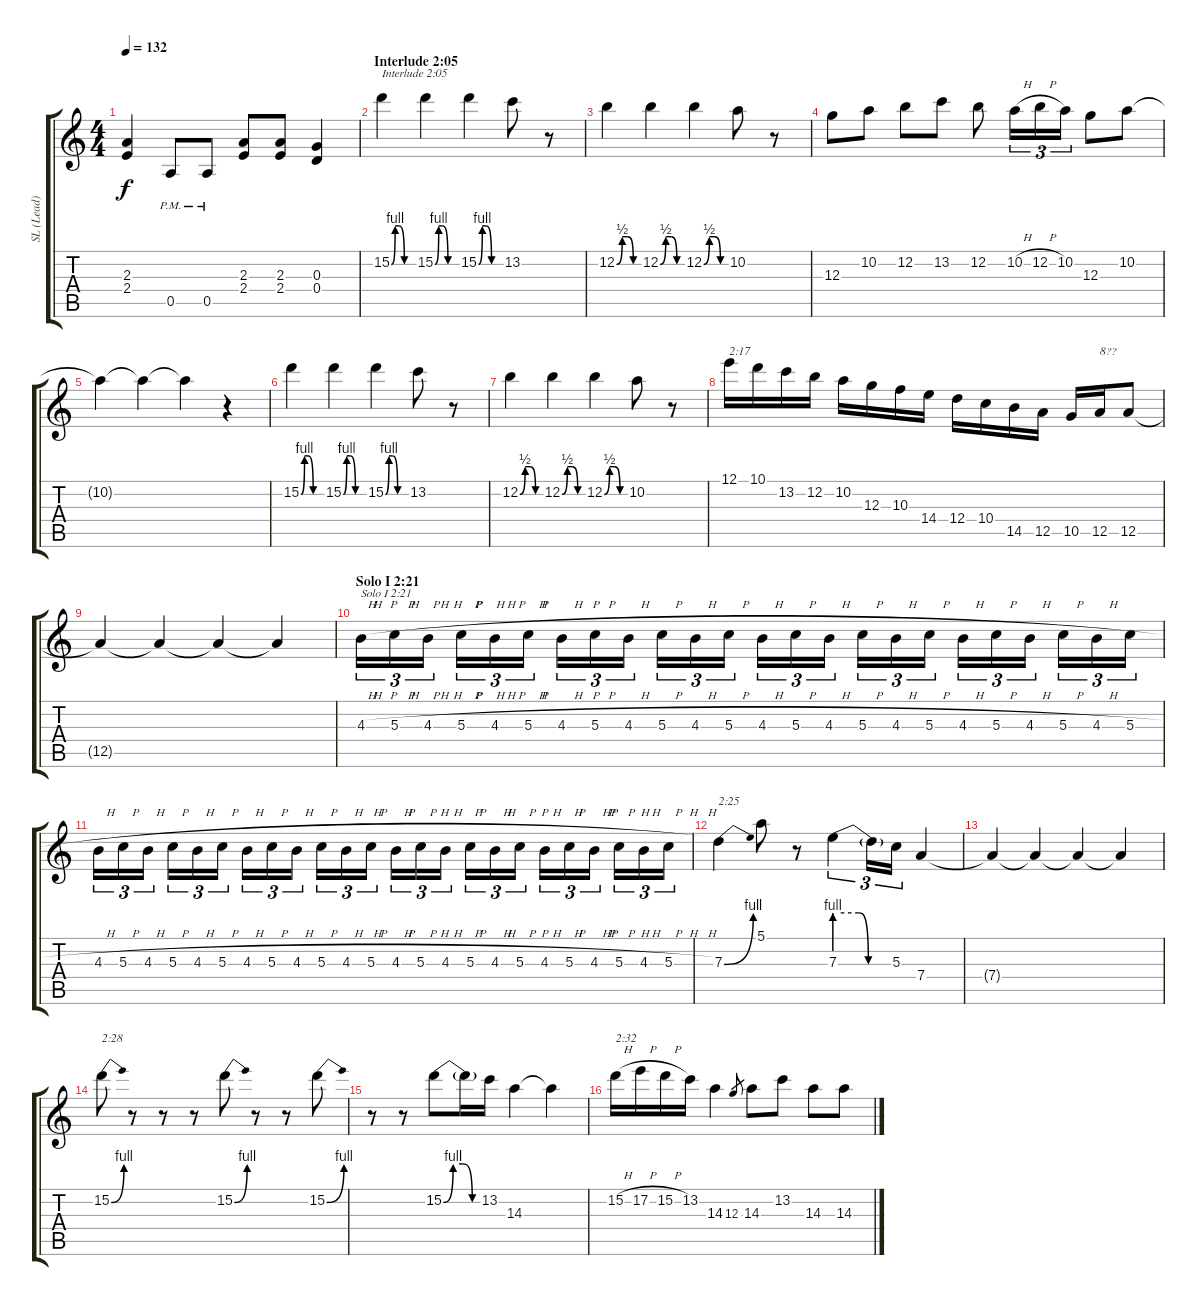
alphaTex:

\track ("SL (Lead)" "SL (Lead)") {instrument overdrivenguitar}
\staff {score tabs}
\tuning (E4 B3 G3 D3 A2 E2) {hide}
\ts (4 4)
\tempo 132
\clef g2
\ks c
(2.3{t} 2.4{t}).4{dy f} 0.5{pm}.8 0.5{pm}.8 (2.3 2.4).8 (2.3 2.4).8 (0.3 0.4).4 |
\section ("" "Interlude 2:05")
15.2{be (custom 0 0 10 4 20 4 35 0 60 0)}.4{txt "Interlude 2:05"} 15.2{be (custom 0 0 10 4 20 4 35 0 60 0)}.4 15.2{be (custom 0 0 10 4 20 4 35 0 60 0)}.4 13.2.8 r.8 |
12.2{be (custom 0 0 15 2 30 2 45 0 60 0)}.4 12.2{be (custom 0 0 15 2 30 2 45 0 60 0)}.4 12.2{be (custom 0 0 15 2 30 2 45 0 60 0)}.4 10.2.8 r.8 |
12.3.8 10.2.8 12.2.8 13.2.8 12.2.8 10.2{h}.16{tu (3 2)} 12.2{h}.16{tu (3 2)} 10.2.16{tu (3 2)} 12.3.8 10.2.8 |
10.2{t}.4 10.2{t}.4 10.2{t}.4 r.4 |
15.2{be (custom 0 0 10 4 20 4 35 0 60 0)}.4 15.2{be (custom 0 0 10 4 20 4 35 0 60 0)}.4 15.2{be (custom 0 0 10 4 20 4 35 0 60 0)}.4 13.2.8 r.8 |
12.2{be (custom 0 0 15 2 30 2 45 0 60 0)}.4 12.2{be (custom 0 0 15 2 30 2 45 0 60 0)}.4 12.2{be (custom 0 0 15 2 30 2 45 0 60 0)}.4 10.2.8 r.8 |
12.1.16{txt "2:17"} 10.1.16 13.2.16 12.2.16 10.2.16 12.3.16 10.3.16 14.4.16 12.4.16 10.4.16 14.5.16 12.5.16 10.5.16 12.5.16{txt "8??"} 12.5.8 |
12.5{t}.4 12.5{t}.4 12.5{t}.4 12.5{t}.4 |
\section ("" "Solo I 2:21")
4.3{h}.16{tu (3 2) txt "Solo I 2:21"} 5.3{h}.16{tu (3 2)} 4.3{h}.16{tu (3 2)} 5.3{h}.16{tu (3 2)} 4.3{h}.16{tu (3 2)} 5.3{h}.16{tu (3 2)} 4.3{h}.16{tu (3 2)} 5.3{h}.16{tu (3 2)} 4.3{h}.16{tu (3 2)} 5.3{h}.16{tu (3 2)} 4.3{h}.16{tu (3 2)} 5.3{h}.16{tu (3 2)} 4.3{h}.16{tu (3 2)} 5.3{h}.16{tu (3 2)} 4.3{h}.16{tu (3 2)} 5.3{h}.16{tu (3 2)} 4.3{h}.16{tu (3 2)} 5.3{h}.16{tu (3 2)} 4.3{h}.16{tu (3 2)} 5.3{h}.16{tu (3 2)} 4.3{h}.16{tu (3 2)} 5.3{h}.16{tu (3 2)} 4.3{h}.16{tu (3 2)} 5.3{h}.16{tu (3 2)} |
4.3{h}.16{tu (3 2)} 5.3{h}.16{tu (3 2)} 4.3{h}.16{tu (3 2)} 5.3{h}.16{tu (3 2)} 4.3{h}.16{tu (3 2)} 5.3{h}.16{tu (3 2)} 4.3{h}.16{tu (3 2)} 5.3{h}.16{tu (3 2)} 4.3{h}.16{tu (3 2)} 5.3{h}.16{tu (3 2)} 4.3{h}.16{tu (3 2)} 5.3{h}.16{tu (3 2)} 4.3{h}.16{tu (3 2)} 5.3{h}.16{tu (3 2)} 4.3{h}.16{tu (3 2)} 5.3{h}.16{tu (3 2)} 4.3{h}.16{tu (3 2)} 5.3{h}.16{tu (3 2)} 4.3{h}.16{tu (3 2)} 5.3{h}.16{tu (3 2)} 4.3{h}.16{tu (3 2)} 5.3{h}.16{tu (3 2)} 4.3{h}.16{tu (3 2)} 5.3{h}.16{tu (3 2)} |
7.3{be (bend 0 0 60 4)}.4{txt "2:25"} 5.1.8 r.8 7.3{be (custom 0 4 25 4 35 0 60 0)}.4{tu (3 2)} 7.3{t}.16{tu (3 2)} 5.3.16{tu (3 2)} 7.4.4 |
7.4{t}.4 7.4{t}.4 7.4{t}.4 7.4{t}.4 |
15.2{be (bend 0 0 60 4)}.8{txt "2:28"} r.8 r.8 r.8 15.2{be (bend 0 0 60 4)}.8 r.8 r.8 15.2{be (bend 0 0 60 4)}.8 |
r.8 r.8 15.2{be (custom 0 0 15 4 30 4 45 0 60 0)}.8 15.2{t}.16 13.2.16 14.3.4 14.3{t}.4 |
15.2{h}.16{txt "2:32"} 17.2{h}.16 15.2{h}.16 13.2.16 14.3.4 12.3.8{gr} 14.3.8 13.2.8 14.3.8 14.3.8
